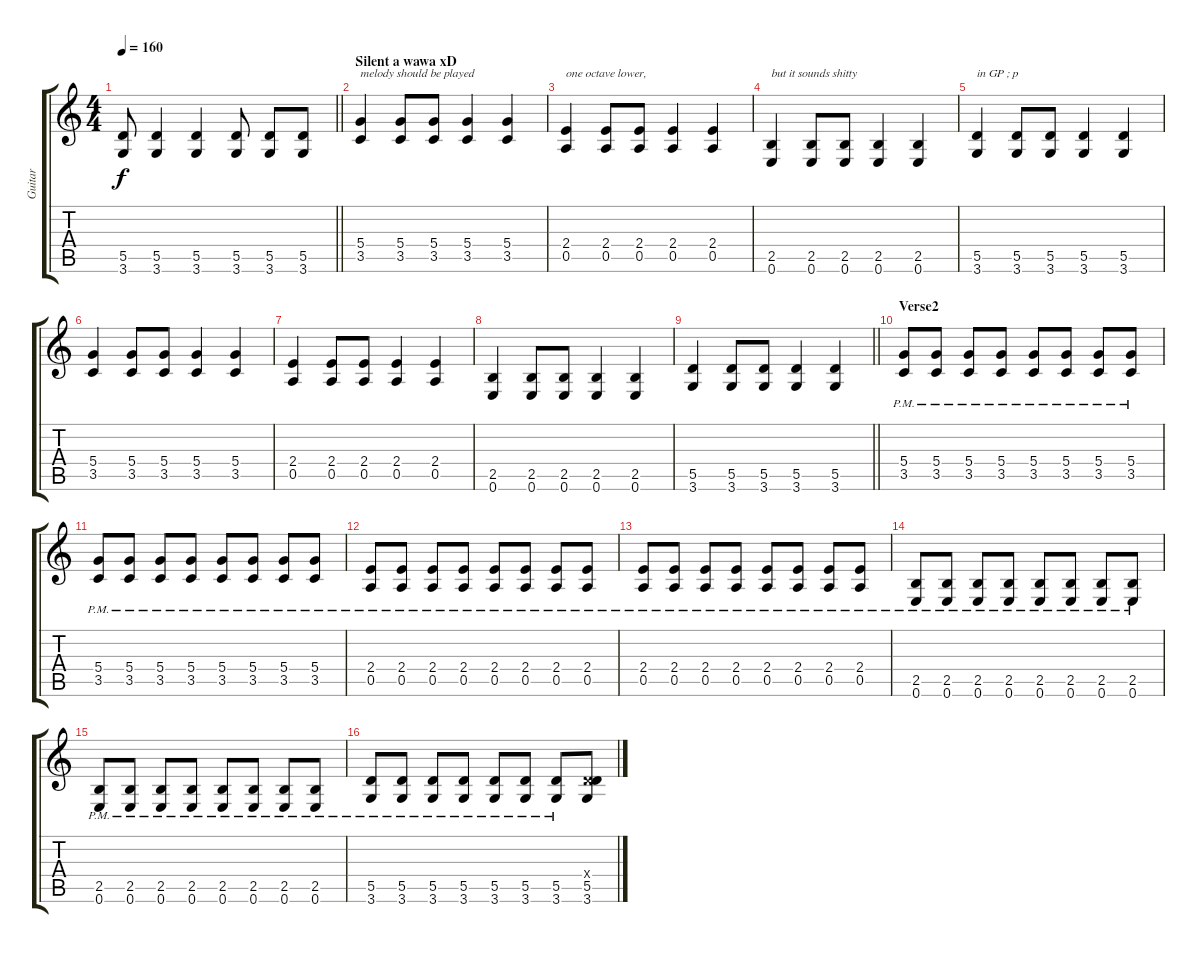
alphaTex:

\track ("Guitar" "Guitar") {instrument distortionguitar}
\staff {score tabs}
\tuning (E4 B3 G3 D3 A2 E2) {hide}
\ts (4 4)
\tempo 160
\clef g2
\barLineRight lightlight
\ks c
(5.5{t} 3.6{t}).8{dy f} (5.5 3.6).4 (5.5 3.6).4 (5.5 3.6).8 (5.5 3.6).8 (5.5 3.6).8 |
\section ("" "Silent a wawa xD")
(5.4 3.5).4{txt "melody should be played"} (5.4 3.5).8 (5.4 3.5).8 (5.4 3.5).4 (5.4 3.5).4 |
(2.4 0.5).4{txt "one octave lower,"} (2.4 0.5).8 (2.4 0.5).8 (2.4 0.5).4 (2.4 0.5).4 |
(2.5 0.6).4{txt "but it sounds shitty"} (2.5 0.6).8 (2.5 0.6).8 (2.5 0.6).4 (2.5 0.6).4 |
(5.5 3.6).4{txt "in GP ; p"} (5.5 3.6).8 (5.5 3.6).8 (5.5 3.6).4 (5.5 3.6).4 |
(5.4 3.5).4 (5.4 3.5).8 (5.4 3.5).8 (5.4 3.5).4 (5.4 3.5).4 |
(2.4 0.5).4 (2.4 0.5).8 (2.4 0.5).8 (2.4 0.5).4 (2.4 0.5).4 |
(2.5 0.6).4 (2.5 0.6).8 (2.5 0.6).8 (2.5 0.6).4 (2.5 0.6).4 |
\barLineRight lightlight
(5.5 3.6).4 (5.5 3.6).8 (5.5 3.6).8 (5.5 3.6).4 (5.5 3.6).4 |
\section ("" "Verse2")
(5.4{pm} 3.5{pm}).8 (5.4{pm} 3.5{pm}).8 (5.4{pm} 3.5{pm}).8 (5.4{pm} 3.5{pm}).8 (5.4{pm} 3.5{pm}).8 (5.4{pm} 3.5{pm}).8 (5.4{pm} 3.5{pm}).8 (5.4{pm} 3.5{pm}).8 |
(5.4{pm} 3.5{pm}).8 (5.4{pm} 3.5{pm}).8 (5.4{pm} 3.5{pm}).8 (5.4{pm} 3.5{pm}).8 (5.4{pm} 3.5{pm}).8 (5.4{pm} 3.5{pm}).8 (5.4{pm} 3.5{pm}).8 (5.4{pm} 3.5{pm}).8 |
(2.4{pm} 0.5{pm}).8 (2.4{pm} 0.5{pm}).8 (2.4{pm} 0.5{pm}).8 (2.4{pm} 0.5{pm}).8 (2.4{pm} 0.5{pm}).8 (2.4{pm} 0.5{pm}).8 (2.4{pm} 0.5{pm}).8 (2.4{pm} 0.5{pm}).8 |
(2.4{pm} 0.5{pm}).8 (2.4{pm} 0.5{pm}).8 (2.4{pm} 0.5{pm}).8 (2.4{pm} 0.5{pm}).8 (2.4{pm} 0.5{pm}).8 (2.4{pm} 0.5{pm}).8 (2.4{pm} 0.5{pm}).8 (2.4{pm} 0.5{pm}).8 |
(2.5{pm} 0.6{pm}).8 (2.5{pm} 0.6{pm}).8 (2.5{pm} 0.6{pm}).8 (2.5{pm} 0.6{pm}).8 (2.5{pm} 0.6{pm}).8 (2.5{pm} 0.6{pm}).8 (2.5{pm} 0.6{pm}).8 (2.5{pm} 0.6{pm}).8 |
(2.5{pm} 0.6{pm}).8 (2.5{pm} 0.6{pm}).8 (2.5{pm} 0.6{pm}).8 (2.5{pm} 0.6{pm}).8 (2.5{pm} 0.6{pm}).8 (2.5{pm} 0.6{pm}).8 (2.5{pm} 0.6{pm}).8 (2.5{pm} 0.6{pm}).8 |
(5.5{pm} 3.6{pm}).8 (5.5{pm} 3.6{pm}).8 (5.5{pm} 3.6{pm}).8 (5.5{pm} 3.6{pm}).8 (5.5{pm} 3.6{pm}).8 (5.5{pm} 3.6{pm}).8 (5.5{pm} 3.6{pm}).8 (0.4{x} 5.5 3.6).8
